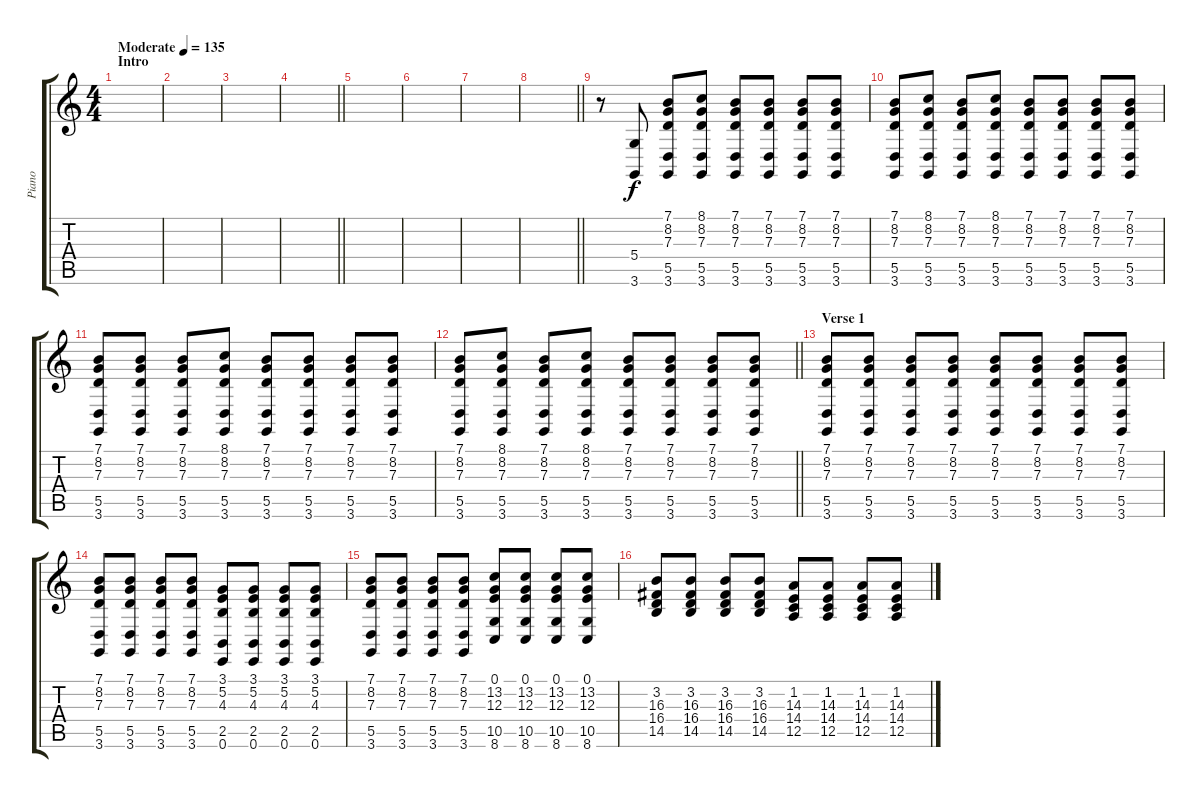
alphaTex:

\track ("Piano" "Piano") {instrument acousticgrandpiano}
\staff {score tabs}
\tuning (E4 B3 G3 D3 A2 E2) {hide}
\ts (4 4)
\section ("" "Intro")
\tempo (135 "Moderate")
\clef g2
\ks c
|
|
|
\barLineRight lightlight
|
|
|
|
\barLineRight lightlight
|
r.8 (5.4 3.6).8 (7.1 8.2 7.3 5.5 3.6).8 (8.1 8.2 7.3 5.5 3.6).8 (7.1 8.2 7.3 5.5 3.6).8 (7.1 8.2 7.3 5.5 3.6).8 (7.1 8.2 7.3 5.5 3.6).8 (7.1 8.2 7.3 5.5 3.6).8 |
(7.1 8.2 7.3 5.5 3.6).8 (8.1 8.2 7.3 5.5 3.6).8 (7.1 8.2 7.3 5.5 3.6).8 (8.1 8.2 7.3 5.5 3.6).8 (7.1 8.2 7.3 5.5 3.6).8 (7.1 8.2 7.3 5.5 3.6).8 (7.1 8.2 7.3 5.5 3.6).8 (7.1 8.2 7.3 5.5 3.6).8 |
(7.1 8.2 7.3 5.5 3.6).8 (7.1 8.2 7.3 5.5 3.6).8 (7.1 8.2 7.3 5.5 3.6).8 (8.1 8.2 7.3 5.5 3.6).8 (7.1 8.2 7.3 5.5 3.6).8 (7.1 8.2 7.3 5.5 3.6).8 (7.1 8.2 7.3 5.5 3.6).8 (7.1 8.2 7.3 5.5 3.6).8 |
\barLineRight lightlight
(7.1 8.2 7.3 5.5 3.6).8 (8.1 8.2 7.3 5.5 3.6).8 (7.1 8.2 7.3 5.5 3.6).8 (8.1 8.2 7.3 5.5 3.6).8 (7.1 8.2 7.3 5.5 3.6).8 (7.1 8.2 7.3 5.5 3.6).8 (7.1 8.2 7.3 5.5 3.6).8 (7.1 8.2 7.3 5.5 3.6).8 |
\section ("" "Verse 1")
(7.1 8.2 7.3 5.5 3.6).8 (7.1 8.2 7.3 5.5 3.6).8 (7.1 8.2 7.3 5.5 3.6).8 (7.1 8.2 7.3 5.5 3.6).8 (7.1 8.2 7.3 5.5 3.6).8 (7.1 8.2 7.3 5.5 3.6).8 (7.1 8.2 7.3 5.5 3.6).8 (7.1 8.2 7.3 5.5 3.6).8 |
(7.1 8.2 7.3 5.5 3.6).8 (7.1 8.2 7.3 5.5 3.6).8 (7.1 8.2 7.3 5.5 3.6).8 (7.1 8.2 7.3 5.5 3.6).8 (3.1 5.2 4.3 2.5 0.6).8 (3.1 5.2 4.3 2.5 0.6).8 (3.1 5.2 4.3 2.5 0.6).8 (3.1 5.2 4.3 2.5 0.6).8 |
(7.1 8.2 7.3 5.5 3.6).8 (7.1 8.2 7.3 5.5 3.6).8 (7.1 8.2 7.3 5.5 3.6).8 (7.1 8.2 7.3 5.5 3.6).8 (0.1 13.2 12.3 10.5 8.6).8 (0.1 13.2 12.3 10.5 8.6).8 (0.1 13.2 12.3 10.5 8.6).8 (0.1 13.2 12.3 10.5 8.6).8 |
(3.2 16.3 16.4 14.5).8 (3.2 16.3 16.4 14.5).8 (3.2 16.3 16.4 14.5).8 (3.2 16.3 16.4 14.5).8 (1.2 14.3 14.4 12.5).8 (1.2 14.3 14.4 12.5).8 (1.2 14.3 14.4 12.5).8 (1.2 14.3 14.4 12.5).8
